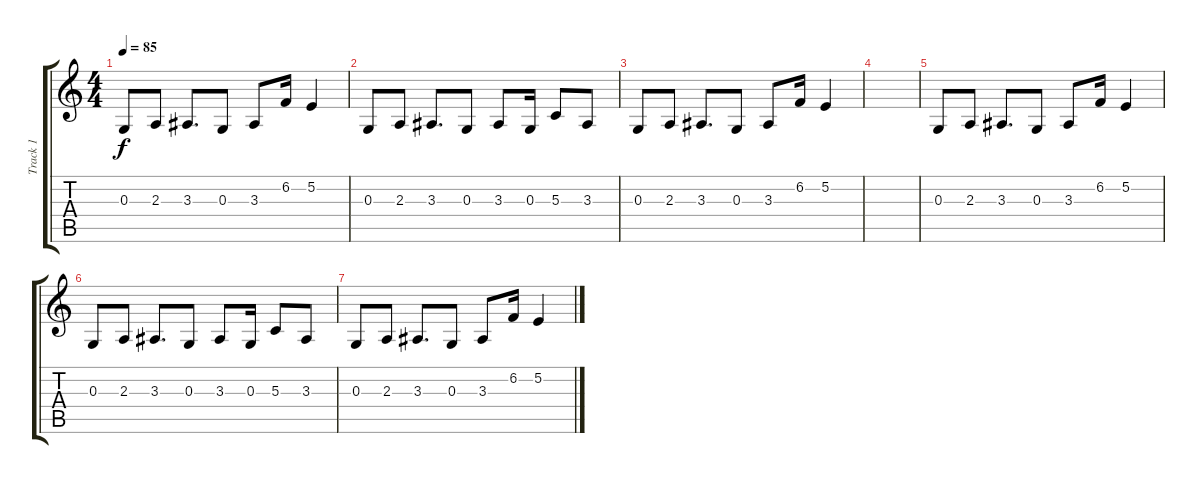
\track ("Track 1" "Track 1") {instrument trumpet}
\staff {score tabs}
\tuning (E4 B3 G3 D3 A2 E2) {hide}
\ts (4 4)
\tempo 85
\clef g2
\ks c
0.3.8{dy f} 2.3.8 3.3.8{d} 0.3.8 3.3.8 6.2.16 5.2.4 |
0.3.8 2.3.8 3.3.8{d} 0.3.8 3.3.8 0.3.16 5.3.8 3.3.8 |
0.3.8 2.3.8 3.3.8{d} 0.3.8 3.3.8 6.2.16 5.2.4 |
|
0.3.8 2.3.8 3.3.8{d} 0.3.8 3.3.8 6.2.16 5.2.4 |
0.3.8 2.3.8 3.3.8{d} 0.3.8 3.3.8 0.3.16 5.3.8 3.3.8 |
0.3.8 2.3.8 3.3.8{d} 0.3.8 3.3.8 6.2.16 5.2.4
